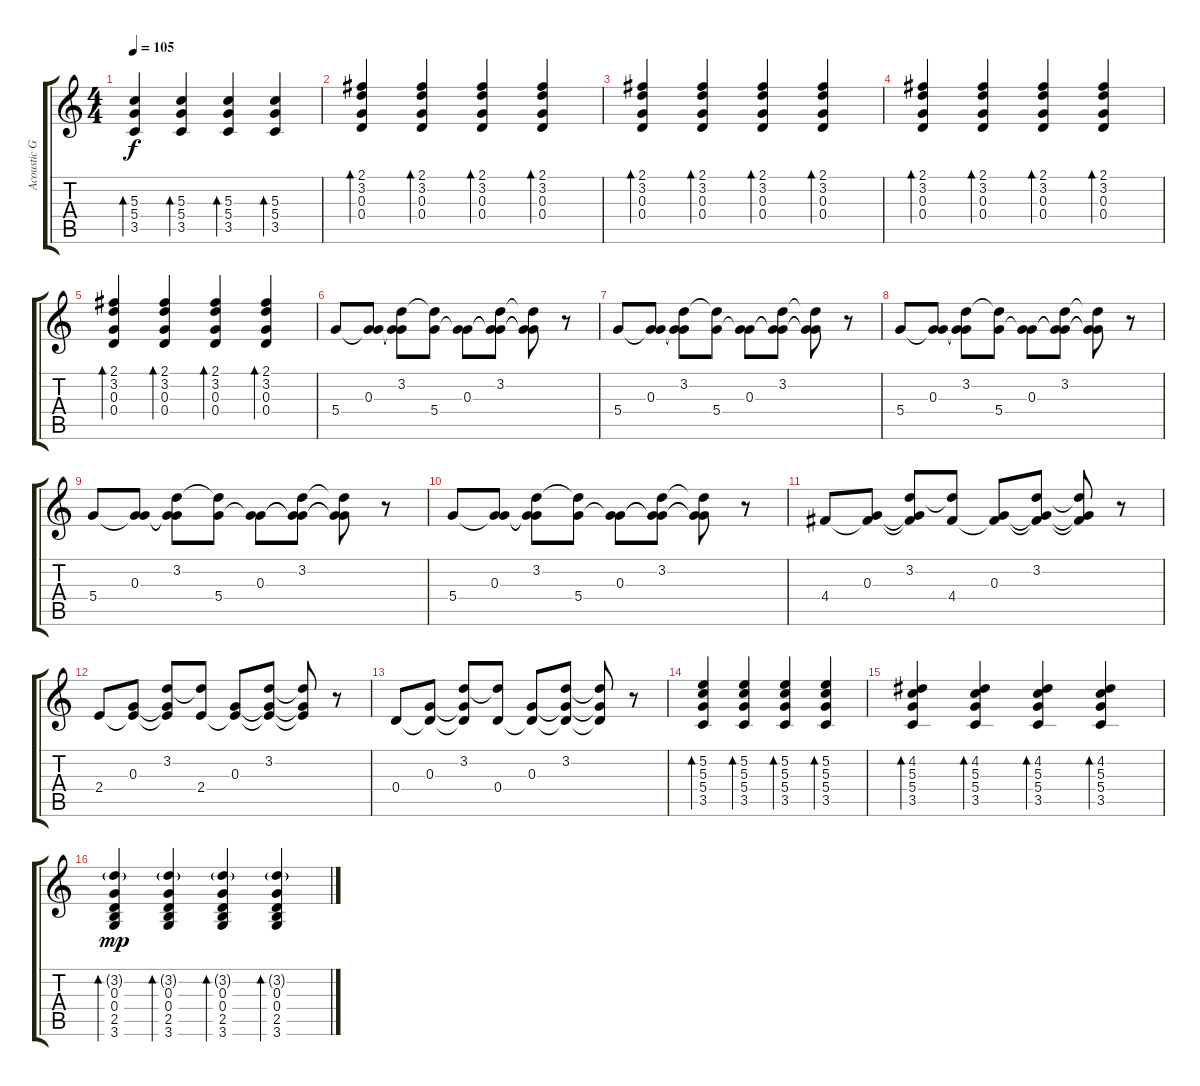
\track ("Acoustic Guitar" "Acoustic G") {instrument acousticguitarnylon}
\staff {score tabs}
\tuning (E4 B3 G3 D3 A2 E2) {hide}
\ts (4 4)
\tempo 105
\clef g2
\ks c
(5.3 5.4 3.5).4{bd 60 dy f} (5.3 5.4 3.5).4{bd 60} (5.3 5.4 3.5).4{bd 60} (5.3 5.4 3.5).4{bd 60} |
(2.1 3.2 0.3 0.4).4{bd 60} (2.1 3.2 0.3 0.4).4{bd 60} (2.1 3.2 0.3 0.4).4{bd 60} (2.1 3.2 0.3 0.4).4{bd 60} |
(2.1 3.2 0.3 0.4).4{bd 60} (2.1 3.2 0.3 0.4).4{bd 60} (2.1 3.2 0.3 0.4).4{bd 60} (2.1 3.2 0.3 0.4).4{bd 60} |
(2.1 3.2 0.3 0.4).4{bd 60} (2.1 3.2 0.3 0.4).4{bd 60} (2.1 3.2 0.3 0.4).4{bd 60} (2.1 3.2 0.3 0.4).4{bd 60} |
(2.1 3.2 0.3 0.4).4{bd 60} (2.1 3.2 0.3 0.4).4{bd 60} (2.1 3.2 0.3 0.4).4{bd 60} (2.1 3.2 0.3 0.4).4{bd 60} |
5.4.8 (0.3 5.4{t}).8 (3.2 0.3{t} 5.4{t}).8 (3.2{t} 5.4).8 (0.3 5.4{t}).8 (3.2 0.3{t} 5.4{t}).8 (3.2{t} 0.3{t} 5.4{t}).8 r.8 |
5.4.8 (0.3 5.4{t}).8 (3.2 0.3{t} 5.4{t}).8 (3.2{t} 5.4).8 (0.3 5.4{t}).8 (3.2 0.3{t} 5.4{t}).8 (3.2{t} 0.3{t} 5.4{t}).8 r.8 |
5.4.8 (0.3 5.4{t}).8 (3.2 0.3{t} 5.4{t}).8 (3.2{t} 5.4).8 (0.3 5.4{t}).8 (3.2 0.3{t} 5.4{t}).8 (3.2{t} 0.3{t} 5.4{t}).8 r.8 |
5.4.8 (0.3 5.4{t}).8 (3.2 0.3{t} 5.4{t}).8 (3.2{t} 5.4).8 (0.3 5.4{t}).8 (3.2 0.3{t} 5.4{t}).8 (3.2{t} 0.3{t} 5.4{t}).8 r.8 |
5.4.8 (0.3 5.4{t}).8 (3.2 0.3{t} 5.4{t}).8 (3.2{t} 5.4).8 (0.3 5.4{t}).8 (3.2 0.3{t} 5.4{t}).8 (3.2{t} 0.3{t} 5.4{t}).8 r.8 |
4.4.8 (0.3 4.4{t}).8 (3.2 0.3{t} 4.4{t}).8 (3.2{t} 4.4).8 (0.3 4.4{t}).8 (3.2 0.3{t} 4.4{t}).8 (3.2{t} 0.3{t} 4.4{t}).8 r.8 |
2.4.8 (0.3 2.4{t}).8 (3.2 0.3{t} 2.4{t}).8 (3.2{t} 2.4).8 (0.3 2.4{t}).8 (3.2 0.3{t} 2.4{t}).8 (3.2{t} 0.3{t} 2.4{t}).8 r.8 |
0.4.8 (0.3 0.4{t}).8 (3.2 0.3{t} 0.4{t}).8 (3.2{t} 0.4).8 (0.3 0.4{t}).8 (3.2 0.3{t} 0.4{t}).8 (3.2{t} 0.3{t} 0.4{t}).8 r.8 |
(5.2 5.3 5.4 3.5).4{bd 60} (5.2 5.3 5.4 3.5).4{bd 60} (5.2 5.3 5.4 3.5).4{bd 60} (5.2 5.3 5.4 3.5).4{bd 60} |
(4.2 5.3 5.4 3.5).4{bd 60} (4.2 5.3 5.4 3.5).4{bd 60} (4.2 5.3 5.4 3.5).4{bd 60} (4.2 5.3 5.4 3.5).4{bd 60} |
(3.2{g} 0.3 0.4 2.5 3.6).4{bd 60 dy mp} (3.2{g} 0.3 0.4 2.5 3.6).4{bd 60} (3.2{g} 0.3 0.4 2.5 3.6).4{bd 60} (3.2{g} 0.3 0.4 2.5 3.6).4{bd 60}
